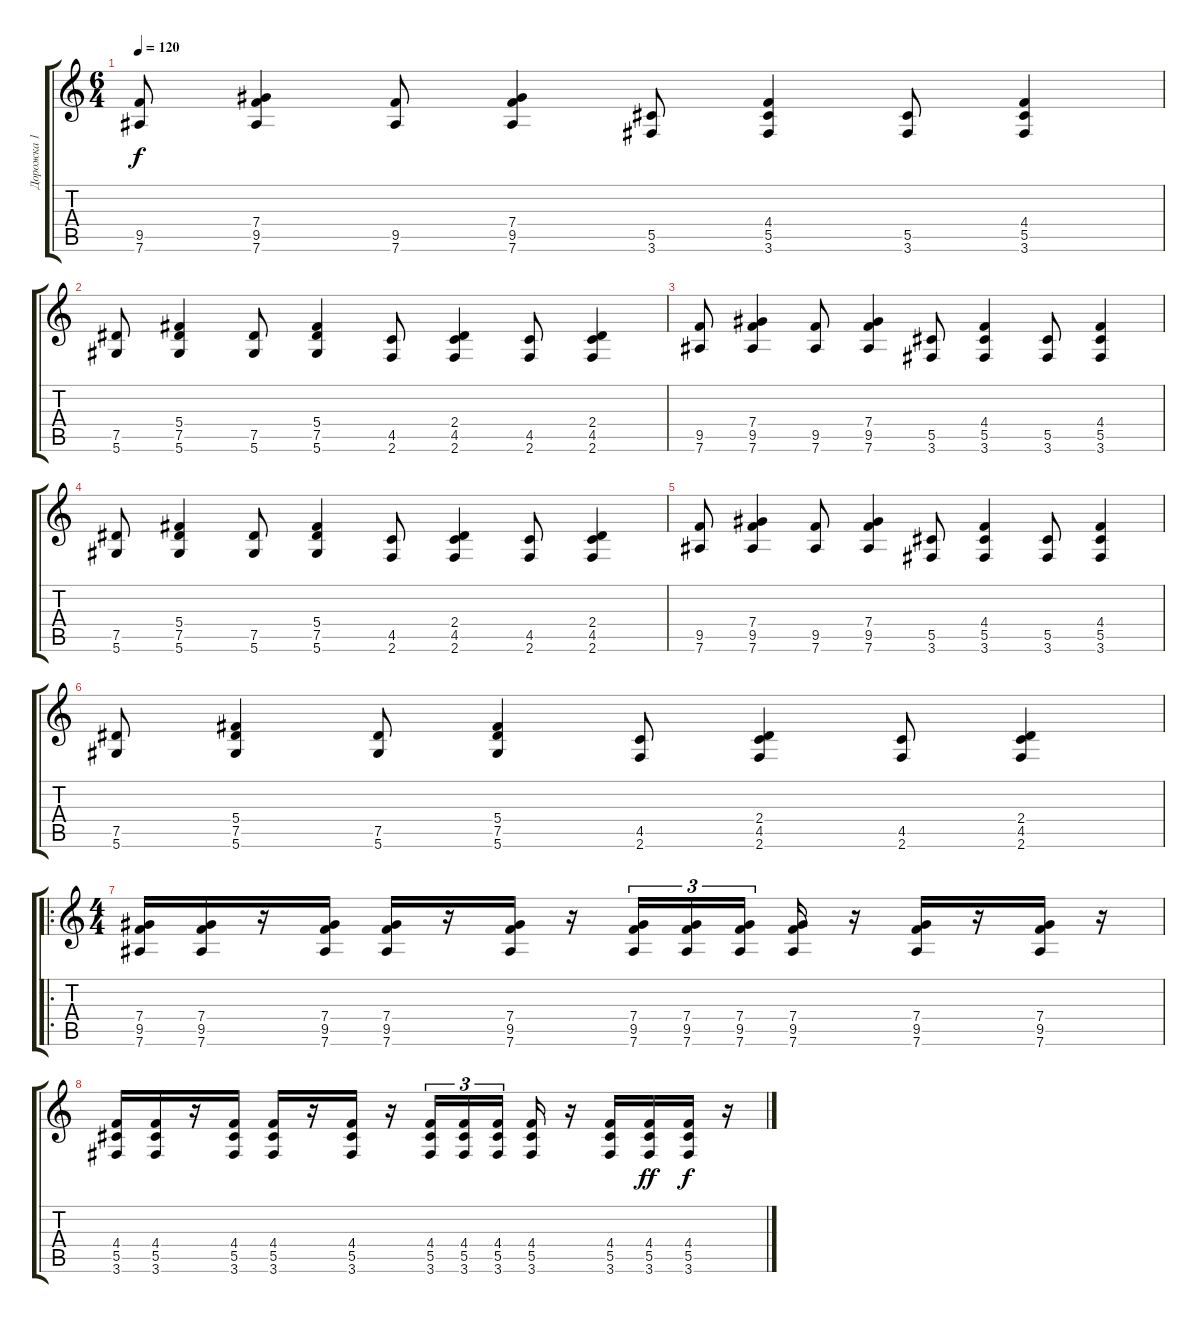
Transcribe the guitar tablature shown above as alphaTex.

\track ("Дорожка 1" "Дорожка 1") {instrument overdrivenguitar}
\staff {score tabs}
\tuning (Eb4 Bb3 Gb3 Db3 Ab2 Eb2) {hide}
\ts (6 4)
\tempo 120
\clef g2
\ks c
(9.5 7.6).8{dy f instrument electricguitarclean} (7.4 9.5 7.6).4 (9.5 7.6).8 (7.4 9.5 7.6).4 (5.5 3.6).8 (4.4 5.5 3.6).4 (5.5 3.6).8 (4.4 5.5 3.6).4 |
(7.5 5.6).8 (5.4 7.5 5.6).4 (7.5 5.6).8 (5.4 7.5 5.6).4 (4.5 2.6).8 (2.4 4.5 2.6).4 (4.5 2.6).8 (2.4 4.5 2.6).4 |
(9.5 7.6).8 (7.4 9.5 7.6).4 (9.5 7.6).8 (7.4 9.5 7.6).4 (5.5 3.6).8 (4.4 5.5 3.6).4 (5.5 3.6).8 (4.4 5.5 3.6).4 |
(7.5 5.6).8 (5.4 7.5 5.6).4 (7.5 5.6).8 (5.4 7.5 5.6).4 (4.5 2.6).8 (2.4 4.5 2.6).4 (4.5 2.6).8 (2.4 4.5 2.6).4 |
(9.5 7.6).8 (7.4 9.5 7.6).4 (9.5 7.6).8 (7.4 9.5 7.6).4 (5.5 3.6).8 (4.4 5.5 3.6).4 (5.5 3.6).8 (4.4 5.5 3.6).4 |
(7.5 5.6).8 (5.4 7.5 5.6).4 (7.5 5.6).8 (5.4 7.5 5.6).4 (4.5 2.6).8 (2.4 4.5 2.6).4 (4.5 2.6).8 (2.4 4.5 2.6).4 |
\ro
\ts (4 4)
(7.4 9.5 7.6).16{instrument overdrivenguitar} (7.4 9.5 7.6).16 r.16 (7.4 9.5 7.6).16 (7.4 9.5 7.6).16 r.16 (7.4 9.5 7.6).16 r.16 (7.4 9.5 7.6).16{tu (3 2)} (7.4 9.5 7.6).16{tu (3 2)} (7.4 9.5 7.6).16{tu (3 2) beam splitsecondary} (7.4 9.5 7.6).16 r.16 (7.4 9.5 7.6).16 r.16 (7.4 9.5 7.6).16 r.16 |
(4.4 5.5 3.6).16 (4.4 5.5 3.6).16 r.16 (4.4 5.5 3.6).16 (4.4 5.5 3.6).16 r.16 (4.4 5.5 3.6).16 r.16 (4.4 5.5 3.6).16{tu (3 2)} (4.4 5.5 3.6).16{tu (3 2)} (4.4 5.5 3.6).16{tu (3 2) beam splitsecondary} (4.4 5.5 3.6).16 r.16 (4.4 5.5 3.6).16 (4.4 5.5 3.6).16{dy ff} (4.4 5.5 3.6).16{dy f} r.16
